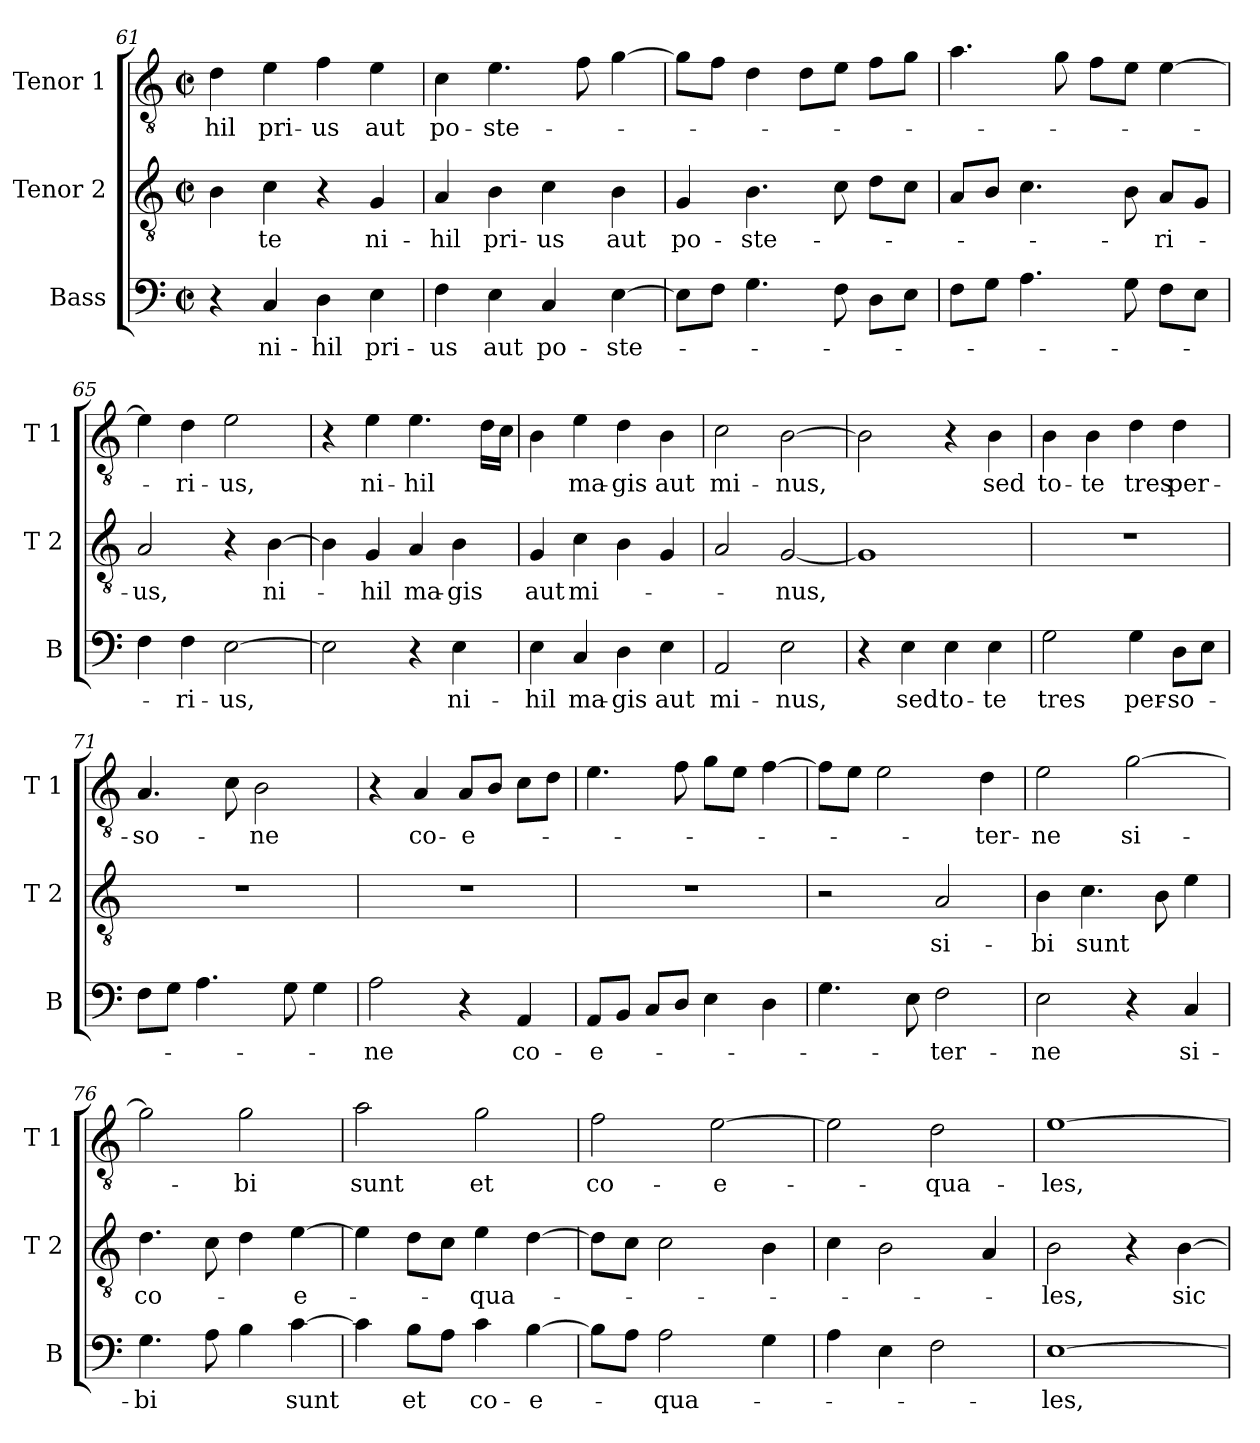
**kern	**text	**kern	**text	**kern	**text
*part3	*part3	*part2	*part2	*part1	*part1
*staff3	*staff3	*staff2	*staff2	*staff1	*staff1
*I"Bass	*	*I"Tenor 2	*	*I"Tenor 1	*
*I'B	*	*I'T 2	*	*I'T 1	*
!!LO:LB:g=z
*clefF4	*	*clefGv2	*	*clefGv2	*
*k[]	*	*k[]	*	*k[]	*
*C:	*	*C:	*	*C:	*
*M2/2	*	*M2/2	*	*M2/2	*
*met(c|)	*	*met(c|)	*	*met(c|)	*
=61	=61	=61	=61	=61	=61
!	!	!	!	!	!LO:LY:b
4r	.	4B\	.	4d\	-hil
!	!LO:LY:b	!	!LO:LY:b	!	!LO:LY:b
4C/	ni-	4c\	-te	4e\	pri-
!	!LO:LY:b	!	!	!	!LO:LY:b
4D\	-hil	4r	.	4f\	-us
!	!LO:LY:b	!	!LO:LY:b	!	!LO:LY:b
4E\	pri-	4G/	ni-	4e\	aut
=62	=62	=62	=62	=62	=62
!	!LO:LY:b	!	!LO:LY:b	!	!LO:LY:b
4F\	-us	4A/	-hil	4c\	po-
!	!LO:LY:b	!	!LO:LY:b	!	!LO:LY:b
4E\	aut	4B\	pri-	4.e\	-ste-
!	!LO:LY:b	!	!LO:LY:b	!	!
4C/	po-	4c\	-us	.	.
.	.	.	.	8f\	.
!	!LO:LY:b	!	!LO:LY:b	!	!
[4E\	-ste-	4B\	aut	[4g\	.
=63	=63	=63	=63	=63	=63
!	!	!	!LO:LY:b	!	!
8E\L]	.	4G/	po-	8g\L]	.
8F\J	.	.	.	8f\J	.
!	!	!	!LO:LY:b	!	!
4.G\	.	4.B\	-ste-	4d\	.
.	.	.	.	8d\L	.
8F\	.	8c\	.	8e\J	.
8D\L	.	8d\L	.	8f\L	.
8E\J	.	8c\J	.	8g\J	.
=64	=64	=64	=64	=64	=64
8F\L	.	8A/L	.	4.a\	.
8G\J	.	8B/J	.	.	.
4.A\	.	4.c\	.	.	.
.	.	.	.	8g\	.
.	.	.	.	8f\L	.
8G\	.	8B\	.	8e\J	.
!	!	!	!LO:LY:b	!	!
8F\L	.	8A/L	-ri-	[4e\	.
8E\J	.	8G/J	.	.	.
=65	=65	=65	=65	=65	=65
!	!	!	!LO:LY:b	!	!
4F\	.	2A/	-us,	4e\]	.
!	!LO:LY:b	!	!	!	!LO:LY:b
4F\	-ri-	.	.	4d\	-ri-
!	!LO:LY:b	!	!	!	!LO:LY:b
[2E\	-us,	4r	.	2e\	-us,
!	!	!	!LO:LY:b	!	!
.	.	[4B\	ni-	.	.
=66	=66	=66	=66	=66	=66
2E\]	.	4B\]	.	4r	.
!	!	!	!LO:LY:b	!	!LO:LY:b
.	.	4G/	-hil	4e\	ni-
!	!	!	!LO:LY:b	!	!LO:LY:b
4r	.	4A/	ma-	4.e\	-hil
!	!LO:LY:b	!	!LO:LY:b	!	!
4E\	ni-	4B\	-gis	.	.
.	.	.	.	16d\LL	.
.	.	.	.	16c\JJ	.
!!LO:PB:g=z
=67	=67	=67	=67	=67	=67
!	!LO:LY:b	!	!LO:LY:b	!	!
4E\	-hil	4G/	aut	4B\	.
!	!LO:LY:b	!	!LO:LY:b	!	!LO:LY:b
4C/	ma-	4c\	mi-	4e\	ma-
!	!LO:LY:b	!	!	!	!LO:LY:b
4D\	-gis	4B\	.	4d\	-gis
!	!LO:LY:b	!	!	!	!LO:LY:b
4E\	aut	4G/	.	4B\	aut
=68	=68	=68	=68	=68	=68
!	!LO:LY:b	!	!	!	!LO:LY:b
2AA/	mi-	2A/	.	2c\	mi-
!	!LO:LY:b	!	!LO:LY:b	!	!LO:LY:b
2E\	-nus,	[2G/	-nus,	[2B\	-nus,
=69	=69	=69	=69	=69	=69
4r	.	1G]	.	2B\]	.
!	!LO:LY:b	!	!	!	!
4E\	sed	.	.	.	.
!	!LO:LY:b	!	!	!	!
4E\	to-	.	.	4r	.
!	!LO:LY:b	!	!	!	!LO:LY:b
4E\	-te	.	.	4B\	sed
=70	=70	=70	=70	=70	=70
!	!LO:LY:b	!	!	!	!LO:LY:b
2G\	tres	1r	.	4B\	to-
!	!	!	!	!	!LO:LY:b
.	.	.	.	4B\	-te
!	!LO:LY:b	!	!	!	!LO:LY:b
4G\	per-	.	.	4d\	tres
!	!LO:LY:b	!	!	!	!LO:LY:b
8D\L	-so-	.	.	4d\	per-
8E\J	.	.	.	.	.
=71	=71	=71	=71	=71	=71
!	!	!	!	!	!LO:LY:b
8F\L	.	1r	.	4.A/	-so-
8G\J	.	.	.	.	.
4.A\	.	.	.	.	.
.	.	.	.	8c\	.
!	!	!	!	!	!LO:LY:b
.	.	.	.	2B\	-ne
8G\	.	.	.	.	.
4G\	.	.	.	.	.
=72	=72	=72	=72	=72	=72
!	!LO:LY:b	!	!	!	!
2A\	-ne	1r	.	4r	.
!	!	!	!	!	!LO:LY:b
.	.	.	.	4A/	co-
!	!	!	!	!	!LO:LY:b
4r	.	.	.	8A/L	-e-
.	.	.	.	8B/J	.
!	!LO:LY:b	!	!	!	!
4AA/	co-	.	.	8c\L	.
.	.	.	.	8d\J	.
=73	=73	=73	=73	=73	=73
!	!LO:LY:b	!	!	!	!
8AA/L	-e-	1r	.	4.e\	.
8BB/J	.	.	.	.	.
8C/L	.	.	.	.	.
8D/J	.	.	.	8f\	.
4E\	.	.	.	8g\L	.
.	.	.	.	8e\J	.
4D\	.	.	.	[4f\	.
!!LO:LB:g=z
=74	=74	=74	=74	=74	=74
4.G\	.	2r	.	8f\L]	.
.	.	.	.	8e\J	.
.	.	.	.	2e\	.
8E\	.	.	.	.	.
!	!LO:LY:b	!	!LO:LY:b	!	!
2F\	-ter-	2A/	si-	.	.
!	!	!	!	!	!LO:LY:b
.	.	.	.	4d\	-ter-
=75	=75	=75	=75	=75	=75
!	!LO:LY:b	!	!LO:LY:b	!	!LO:LY:b
2E\	-ne	4B\	-bi	2e\	-ne
!	!	!	!LO:LY:b	!	!
.	.	4.c\	sunt	.	.
!	!	!	!	!	!LO:LY:b
4r	.	.	.	[2g\	si-
.	.	8B\	.	.	.
!	!LO:LY:b	!	!	!	!
4C/	si-	4e\	.	.	.
=76	=76	=76	=76	=76	=76
!	!LO:LY:b	!	!LO:LY:b	!	!
4.G\	-bi	4.d\	co-	2g\]	.
8A\	.	8c\	.	.	.
!	!	!	!	!	!LO:LY:b
4B\	.	4d\	.	2g\	-bi
!	!LO:LY:b	!	!LO:LY:b	!	!
[4c\	sunt	[4e\	-e-	.	.
=77	=77	=77	=77	=77	=77
!	!	!	!	!	!LO:LY:b
4c\]	.	4e\]	.	2a\	sunt
!	!LO:LY:b	!	!	!	!
8B\L	et	8d\L	.	.	.
8A\J	.	8c\J	.	.	.
!	!LO:LY:b	!	!LO:LY:b	!	!LO:LY:b
4c\	co-	4e\	-qua-	2g\	et
!	!LO:LY:b	!	!	!	!
[4B\	-e-	[4d\	.	.	.
=78	=78	=78	=78	=78	=78
!	!	!	!	!	!LO:LY:b
8B\L]	.	8d\L]	.	2f\	co-
8A\J	.	8c\J	.	.	.
!	!LO:LY:b	!	!	!	!
2A\	-qua-	2c\	.	.	.
!	!	!	!	!	!LO:LY:b
.	.	.	.	[2e\	-e-
4G\	.	4B\	.	.	.
=79	=79	=79	=79	=79	=79
4A\	.	4c\	.	2e\]	.
4E\	.	2B\	.	.	.
!	!	!	!	!	!LO:LY:b
2F\	.	.	.	2d\	-qua-
.	.	4A/	.	.	.
!!LO:LB:g=z
=80	=80	=80	=80	=80	=80
!	!LO:LY:b	!	!LO:LY:b	!	!LO:LY:b
[1E	-les,	2B\	-les,	[1e	-les,
.	.	4r	.	.	.
!	!	!	!LO:LY:b	!	!
.	.	[4B\	sic-	.	.
=	=	=	=	=	=
*-	*-	*-	*-	*-	*-
